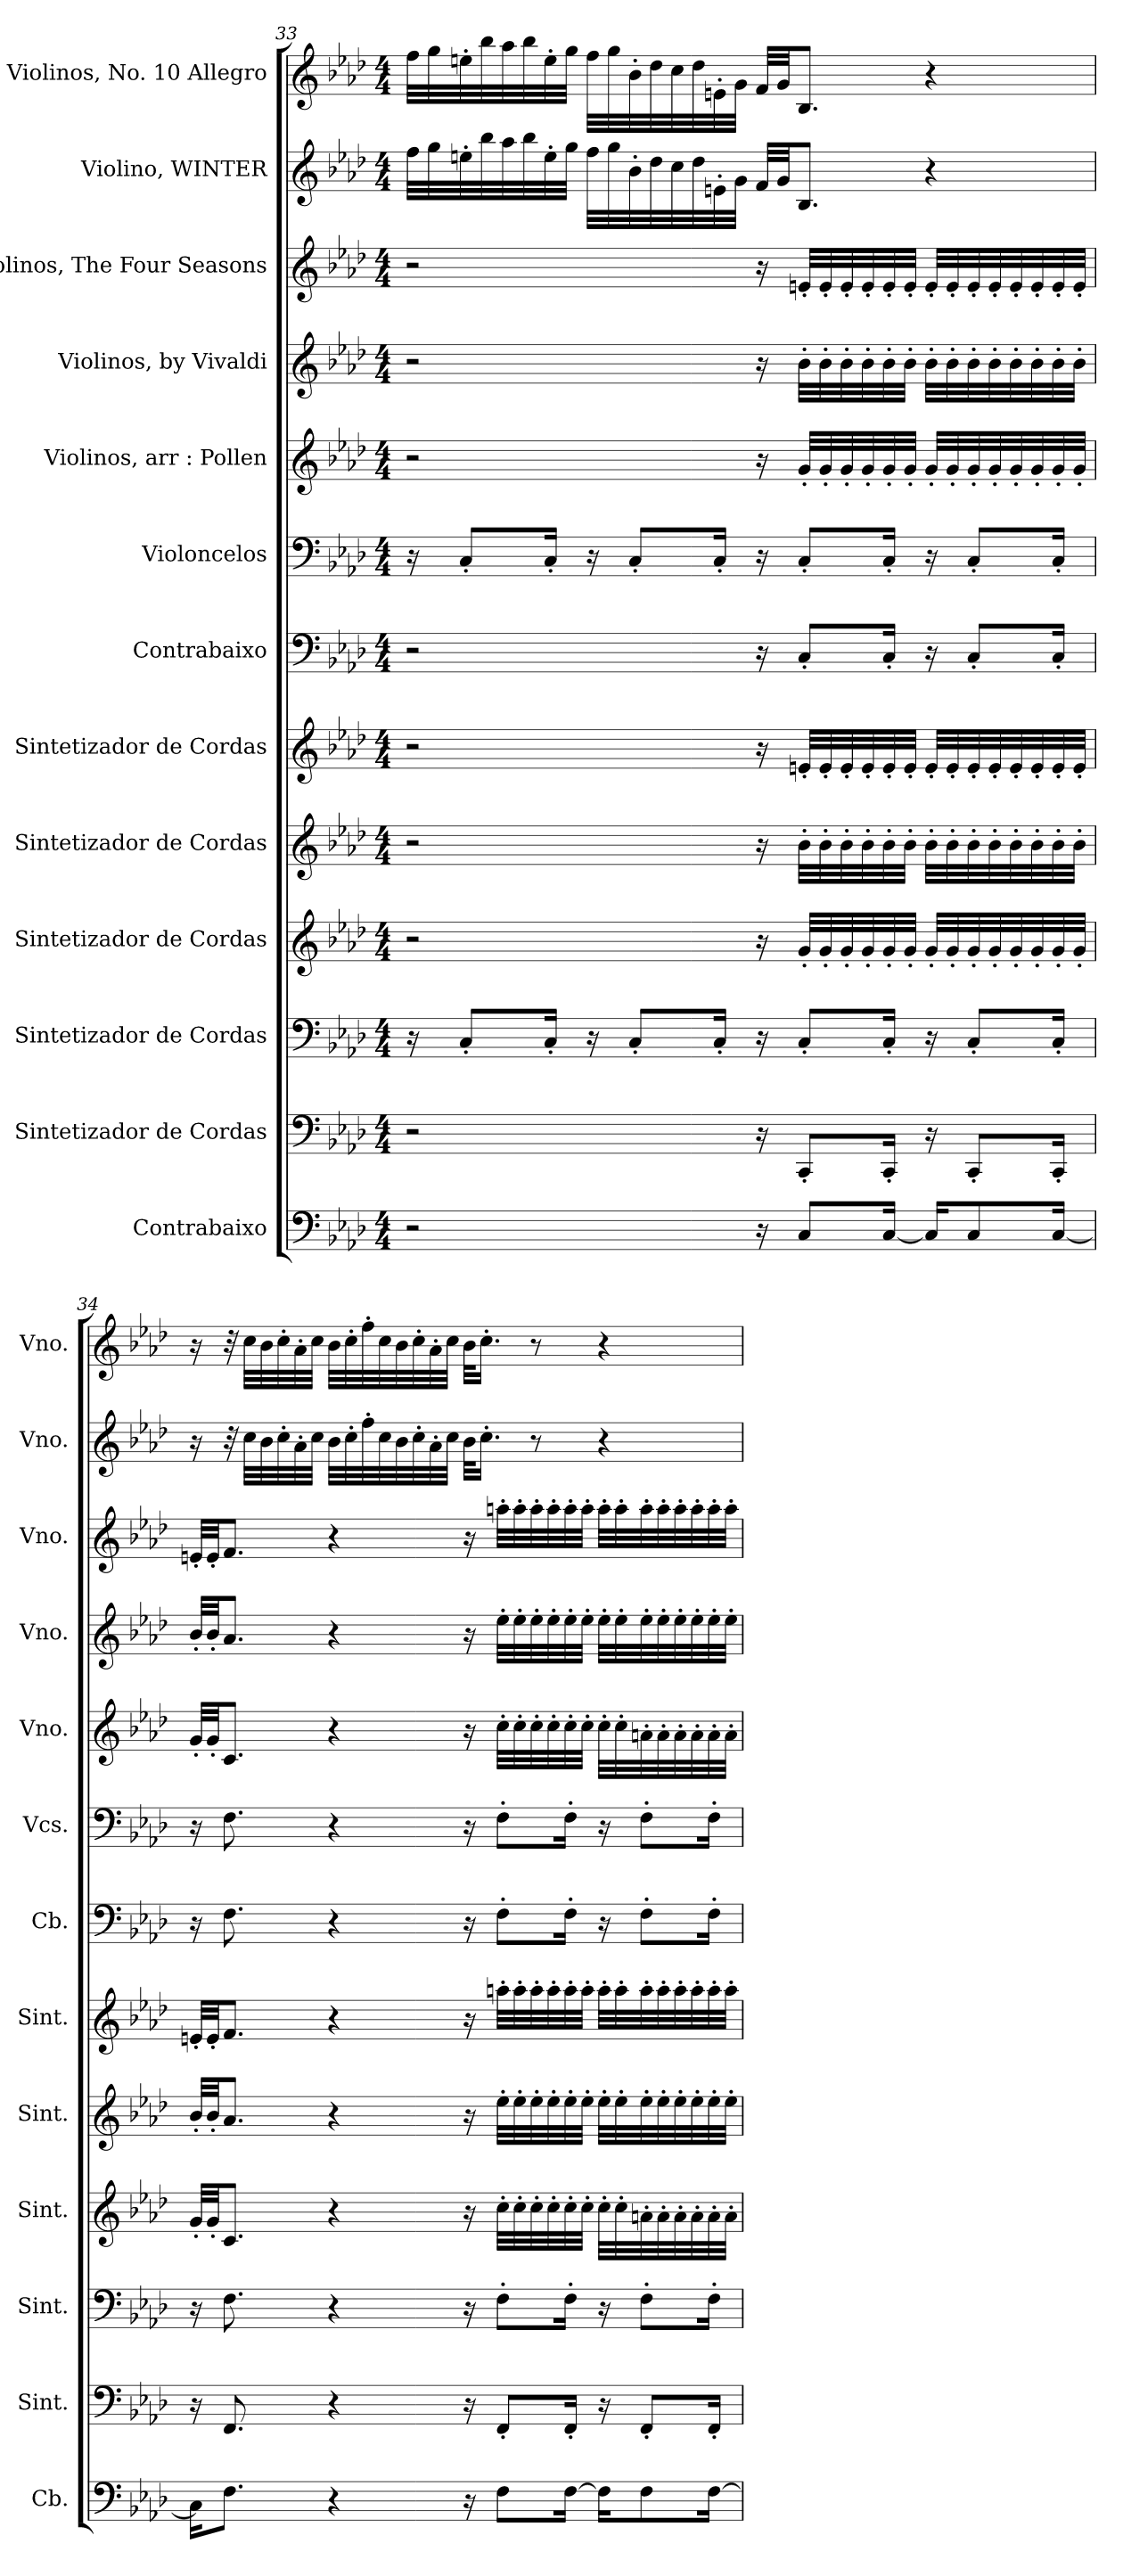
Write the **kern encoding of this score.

**kern	**kern	**kern	**kern	**kern	**kern	**kern	**kern	**kern	**kern	**kern	**kern	**kern
*part13	*part12	*part11	*part10	*part9	*part8	*part7	*part6	*part5	*part4	*part3	*part2	*part1
*staff13	*staff12	*staff11	*staff10	*staff9	*staff8	*staff7	*staff6	*staff5	*staff4	*staff3	*staff2	*staff1
*I"Contrabaixo	*I"Sintetizador de Cordas	*I"Sintetizador de Cordas	*I"Sintetizador de Cordas	*I"Sintetizador de Cordas	*I"Sintetizador de Cordas	*I"Contrabaixo	*I"Violoncelos	*I"Violinos, arr : Pollen	*I"Violinos, by Vivaldi	*I"Violinos, The Four Seasons	*I"Violino, WINTER	*I"Violinos, No. 10 Allegro
*I'Cb.	*I'Sint.	*I'Sint.	*I'Sint.	*I'Sint.	*I'Sint.	*I'Cb.	*I'Vcs.	*I'Vno.	*I'Vno.	*I'Vno.	*I'Vno.	*I'Vno.
!!LO:PB:g=z
*clefF4	*clefF4	*clefF4	*clefG2	*clefG2	*clefG2	*clefF4	*clefF4	*clefG2	*clefG2	*clefG2	*clefG2	*clefG2
*ITrd7c12	*	*	*	*	*	*ITrd7c12	*	*	*	*	*	*
*k[b-e-a-d-]	*k[b-e-a-d-]	*k[b-e-a-d-]	*k[b-e-a-d-]	*k[b-e-a-d-]	*k[b-e-a-d-]	*k[b-e-a-d-]	*k[b-e-a-d-]	*k[b-e-a-d-]	*k[b-e-a-d-]	*k[b-e-a-d-]	*k[b-e-a-d-]	*k[b-e-a-d-]
*M4/4	*M4/4	*M4/4	*M4/4	*M4/4	*M4/4	*M4/4	*M4/4	*M4/4	*M4/4	*M4/4	*M4/4	*M4/4
=33	=33	=33	=33	=33	=33	=33	=33	=33	=33	=33	=33	=33
2r	2r	16r	2r	2r	2r	2r	16r	2r	2r	2r	32ff\LLL	32ff\LLL
.	.	.	.	.	.	.	.	.	.	.	32gg\	32gg\
*	*	*	*	*	*	*	*	*	*	*	*	*MM70
.	.	8C'/L	.	.	.	.	8C'/L	.	.	.	32een'\	32een'\
.	.	.	.	.	.	.	.	.	.	.	32bb-\	32bb-\
.	.	.	.	.	.	.	.	.	.	.	32aa-\	32aa-\
.	.	.	.	.	.	.	.	.	.	.	32bb-\	32bb-\
.	.	16C'/Jk	.	.	.	.	16C'/Jk	.	.	.	32ee'\	32ee'\
.	.	.	.	.	.	.	.	.	.	.	32gg\JJJ	32gg\JJJ
.	.	16r	.	.	.	.	16r	.	.	.	32ff\LLL	32ff\LLL
.	.	.	.	.	.	.	.	.	.	.	32gg\	32gg\
*	*	*	*	*	*	*	*	*	*	*	*	*MM72
.	.	8C'/L	.	.	.	.	8C'/L	.	.	.	32b-'\	32b-'\
.	.	.	.	.	.	.	.	.	.	.	32dd-\	32dd-\
.	.	.	.	.	.	.	.	.	.	.	32cc\	32cc\
.	.	.	.	.	.	.	.	.	.	.	32dd-\	32dd-\
.	.	16C'/Jk	.	.	.	.	16C'/Jk	.	.	.	32en'\	32en'\
.	.	.	.	.	.	.	.	.	.	.	32g\JJJ	32g\JJJ
16r	16r	16r	16r	16r	16r	16r	16r	16r	16r	16r	32f/LLL	32f/LLL
.	.	.	.	.	.	.	.	.	.	.	32g/JJ	32g/JJ
*	*	*	*	*	*	*	*	*	*	*	*	*MM74
8CC/L	8CC'/L	8C'/L	32g'/LLL	32b-'\LLL	32en'/LLL	8CC'/L	8C'/L	32g'/LLL	32b-'\LLL	32en'/LLL	8.B-/J	8.B-/J
.	.	.	32g'/	32b-'\	32e'/	.	.	32g'/	32b-'\	32e'/	.	.
.	.	.	32g'/	32b-'\	32e'/	.	.	32g'/	32b-'\	32e'/	.	.
.	.	.	32g'/	32b-'\	32e'/	.	.	32g'/	32b-'\	32e'/	.	.
[16CC/Jk	16CC'/Jk	16C'/Jk	32g'/	32b-'\	32e'/	16CC'/Jk	16C'/Jk	32g'/	32b-'\	32e'/	.	.
.	.	.	32g'/JJJ	32b-'\JJJ	32e'/JJJ	.	.	32g'/JJJ	32b-'\JJJ	32e'/JJJ	.	.
16CC/KL]	16r	16r	32g'/LLL	32b-'\LLL	32e'/LLL	16r	16r	32g'/LLL	32b-'\LLL	32e'/LLL	4r	4r
.	.	.	32g'/	32b-'\	32e'/	.	.	32g'/	32b-'\	32e'/	.	.
8CC/	8CC'/L	8C'/L	32g'/	32b-'\	32e'/	8CC'/L	8C'/L	32g'/	32b-'\	32e'/	.	.
.	.	.	32g'/	32b-'\	32e'/	.	.	32g'/	32b-'\	32e'/	.	.
.	.	.	32g'/	32b-'\	32e'/	.	.	32g'/	32b-'\	32e'/	.	.
.	.	.	32g'/	32b-'\	32e'/	.	.	32g'/	32b-'\	32e'/	.	.
[16CC/Jk	16CC'/Jk	16C'/Jk	32g'/	32b-'\	32e'/	16CC'/Jk	16C'/Jk	32g'/	32b-'\	32e'/	.	.
.	.	.	32g'/JJJ	32b-'\JJJ	32e'/JJJ	.	.	32g'/JJJ	32b-'\JJJ	32e'/JJJ	.	.
!!LO:PB:g=z
=34	=34	=34	=34	=34	=34	=34	=34	=34	=34	=34	=34	=34
16CC\KL]	16r	16r	32g'/LLL	32b-'/LLL	32en'/LLL	16r	16r	32g'/LLL	32b-'/LLL	32en'/LLL	16r	16r
.	.	.	32g'/JJ	32b-'/JJ	32e'/JJ	.	.	32g'/JJ	32b-'/JJ	32e'/JJ	.	.
8.FF\J	8.FF/	8.F\	8.c/J	8.a-/J	8.f/J	8.FF\	8.F\	8.c/J	8.a-/J	8.f/J	32r	32r
.	.	.	.	.	.	.	.	.	.	.	32cc\LLL	32cc\LLL
.	.	.	.	.	.	.	.	.	.	.	32b-\	32b-\
.	.	.	.	.	.	.	.	.	.	.	32cc'\	32cc'\
.	.	.	.	.	.	.	.	.	.	.	32a-'\	32a-'\
.	.	.	.	.	.	.	.	.	.	.	32cc\JJJ	32cc\JJJ
4r	4r	4r	4r	4r	4r	4r	4r	4r	4r	4r	32b-\LLL	32b-\LLL
.	.	.	.	.	.	.	.	.	.	.	32cc'\	32cc'\
.	.	.	.	.	.	.	.	.	.	.	32ff'\	32ff'\
.	.	.	.	.	.	.	.	.	.	.	32cc\	32cc\
.	.	.	.	.	.	.	.	.	.	.	32b-\	32b-\
.	.	.	.	.	.	.	.	.	.	.	32cc'\	32cc'\
.	.	.	.	.	.	.	.	.	.	.	32a-'\	32a-'\
.	.	.	.	.	.	.	.	.	.	.	32cc\JJJ	32cc\JJJ
16r	16r	16r	16r	16r	16r	16r	16r	16r	16r	16r	32b-\KLL	32b-\KLL
.	.	.	.	.	.	.	.	.	.	.	16.cc'\JJ	16.cc'\JJ
8FF\L	8FF'/L	8F'\L	32cc'\LLL	32ee-'\LLL	32aan'\LLL	8FF'\L	8F'\L	32cc'\LLL	32ee-'\LLL	32aan'\LLL	.	.
.	.	.	32cc'\	32ee-'\	32aa'\	.	.	32cc'\	32ee-'\	32aa'\	.	.
.	.	.	32cc'\	32ee-'\	32aa'\	.	.	32cc'\	32ee-'\	32aa'\	8r	8r
.	.	.	32cc'\	32ee-'\	32aa'\	.	.	32cc'\	32ee-'\	32aa'\	.	.
[16FF\Jk	16FF'/Jk	16F'\Jk	32cc'\	32ee-'\	32aa'\	16FF'\Jk	16F'\Jk	32cc'\	32ee-'\	32aa'\	.	.
.	.	.	32cc'\JJJ	32ee-'\JJJ	32aa'\JJJ	.	.	32cc'\JJJ	32ee-'\JJJ	32aa'\JJJ	.	.
16FF\KL]	16r	16r	32cc'\LLL	32ee-'\LLL	32aa'\LLL	16r	16r	32cc'\LLL	32ee-'\LLL	32aa'\LLL	4r	4r
.	.	.	32cc'\	32ee-'\	32aa'\	.	.	32cc'\	32ee-'\	32aa'\	.	.
8FF\	8FF'/L	8F'\L	32an'\	32ee-'\	32aa'\	8FF'\L	8F'\L	32an'\	32ee-'\	32aa'\	.	.
.	.	.	32a'\	32ee-'\	32aa'\	.	.	32a'\	32ee-'\	32aa'\	.	.
.	.	.	32a'\	32ee-'\	32aa'\	.	.	32a'\	32ee-'\	32aa'\	.	.
.	.	.	32a'\	32ee-'\	32aa'\	.	.	32a'\	32ee-'\	32aa'\	.	.
[16FF\Jk	16FF'/Jk	16F'\Jk	32a'\	32ee-'\	32aa'\	16FF'\Jk	16F'\Jk	32a'\	32ee-'\	32aa'\	.	.
.	.	.	32a'\JJJ	32ee-'\JJJ	32aa'\JJJ	.	.	32a'\JJJ	32ee-'\JJJ	32aa'\JJJ	.	.
=	=	=	=	=	=	=	=	=	=	=	=	=
*-	*-	*-	*-	*-	*-	*-	*-	*-	*-	*-	*-	*-
